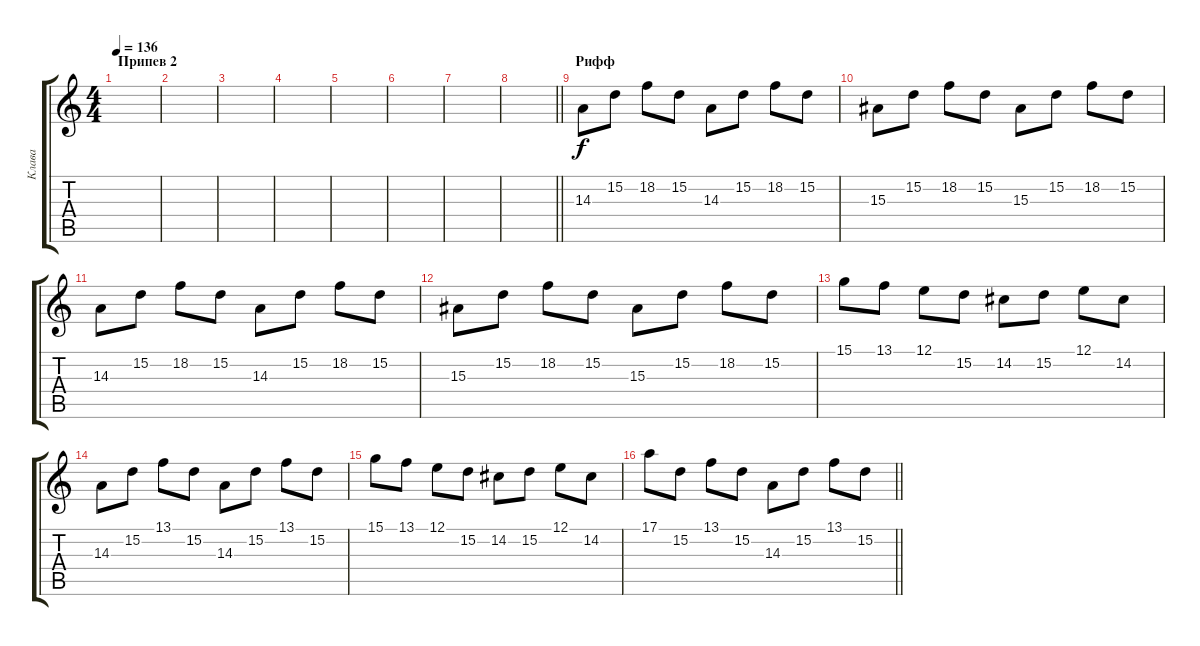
\track ("Клава" "Клава") {instrument stringensemble1}
\staff {score tabs}
\tuning (E4 B3 G3 D3 A2 E2) {hide}
\ts (4 4)
\section ("" "Припев 2")
\tempo 136
\clef g2
\ks c
|
|
|
|
|
|
|
\barLineRight lightlight
|
\section ("" "Рифф")
14.3.8 15.2.8 18.2.8 15.2.8 14.3.8 15.2.8 18.2.8 15.2.8 |
15.3.8 15.2.8 18.2.8 15.2.8 15.3.8 15.2.8 18.2.8 15.2.8 |
14.3.8 15.2.8 18.2.8 15.2.8 14.3.8 15.2.8 18.2.8 15.2.8 |
15.3.8 15.2.8 18.2.8 15.2.8 15.3.8 15.2.8 18.2.8 15.2.8 |
15.1.8 13.1.8 12.1.8 15.2.8 14.2.8 15.2.8 12.1.8 14.2.8 |
14.3.8 15.2.8 13.1.8 15.2.8 14.3.8 15.2.8 13.1.8 15.2.8 |
15.1.8 13.1.8 12.1.8 15.2.8 14.2.8 15.2.8 12.1.8 14.2.8 |
\barLineRight lightlight
17.1.8 15.2.8 13.1.8 15.2.8 14.3.8 15.2.8 13.1.8 15.2.8
